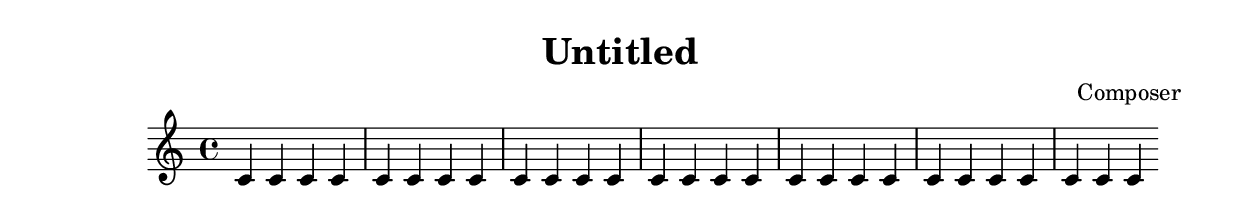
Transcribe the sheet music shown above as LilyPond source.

\header {
  title = "Untitled"
  composer = "Composer"
}

\score {
  \relative c' {
    c4 c4c4c4c4c4c4c4c4c4c4c4c4c4c4c4c4c4c4c4c4c4c4c4c4c4c4
  }

  \layout {}
  \midi {}
}